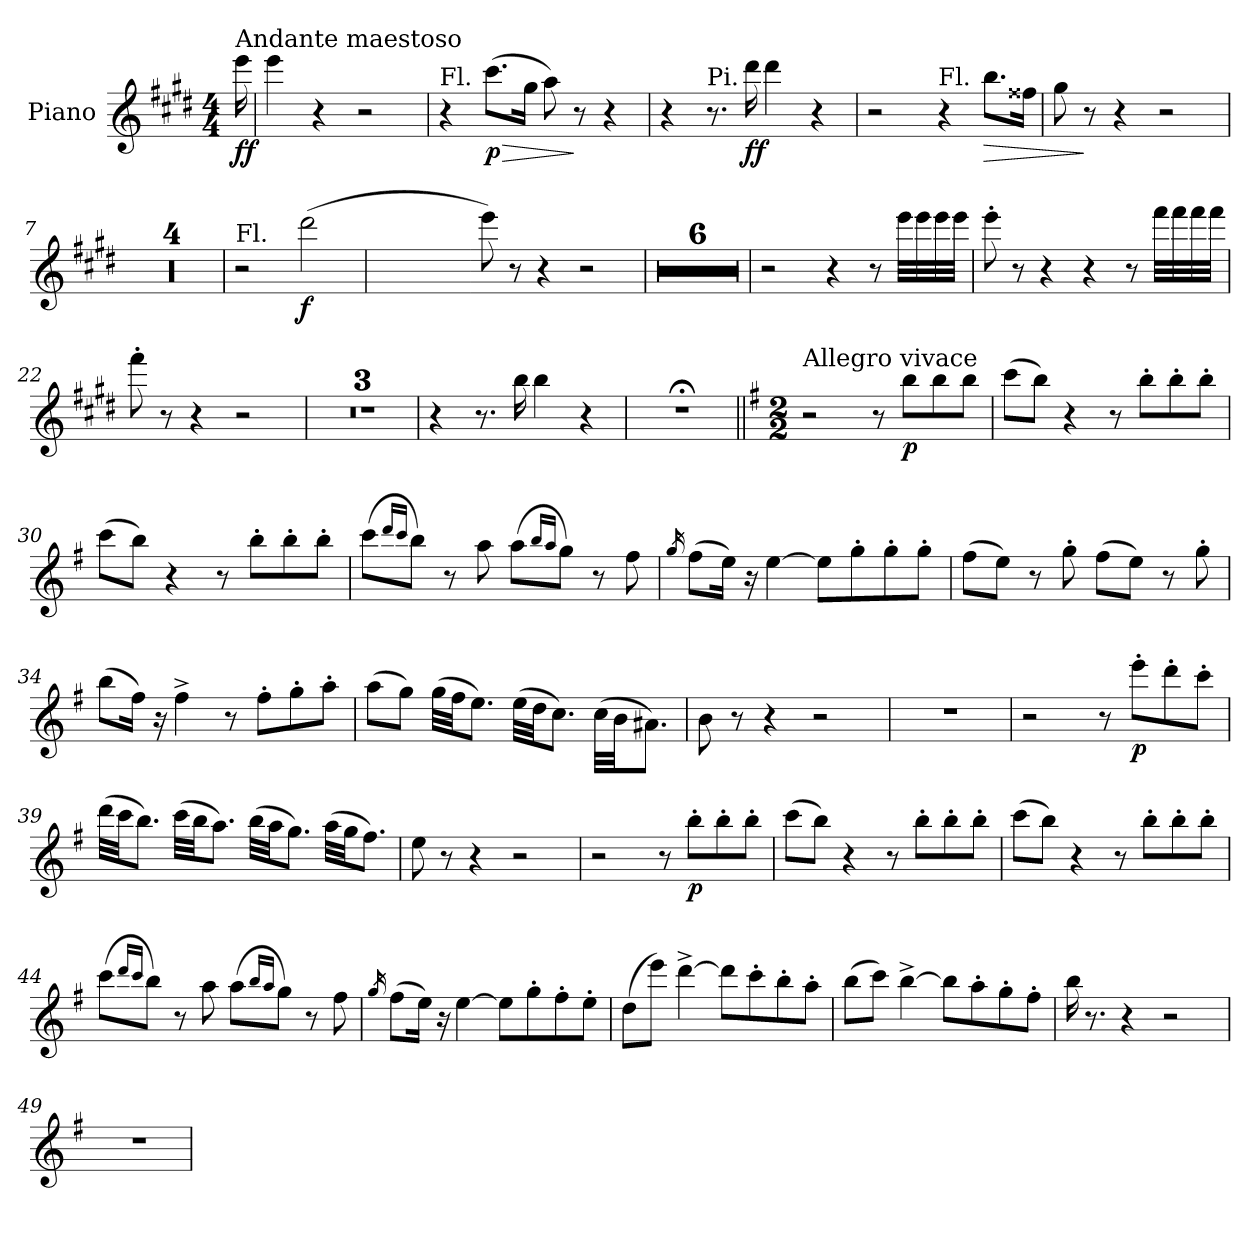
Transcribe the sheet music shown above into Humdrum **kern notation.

**kern	**dynam
*part1	*part1
*staff1	*staff1
*I"Piano	*
*I'Pno	*
*clefG2	*
*k[f#c#g#d#]	*
*E:	*
*M4/4	*
=1	=1
!LO:TX:a:t=Andante maestoso	!
!	!LO:DY:b
16eee\	ff
=2	=2
4eee\	.
4r	.
2r	.
=3	=3
!LO:TX:a:t=Fl.	!
4r	.
!	!LO:HP:b
!	!LO:DY:n=1:b
(>8.ccc#\L	> p
16gg#\Jk	.
8aa\)	.
8r	]
4r	.
=4	=4
4r	.
!LO:TX:a:t=Pi.	!
8.r	.
!	!LO:DY:b
16ddd#\	ff
4ddd#\	.
4r	.
=5	=5
2r	.
!LO:TX:a:t=Fl.	!
4r	.
!	!LO:HP:b
8.bb\L	>
16ff##X\Jk	.
=6	=6
8gg#\	.
8r	]
4r	.
2r	.
=7	=7
1r	.
=8	=8
1r	.
=9	=9
1r	.
=10	=10
1r	.
=11	=11
!LO:TX:a:t=Fl.	!
2r	.
!	!LO:DY:b
(>2ddd#\	f
=12	=12
1ryy	.
!!LO:LB:g=z
=13-	=13-
8eee\)	.
8r	.
4r	.
2r	.
=14	=14
1r	.
=15	=15
1r	.
=16	=16
1r	.
=17	=17
1r	.
=18	=18
1r	.
=19	=19
1r	.
=20	=20
2r	.
4r	.
8r	.
32eee\LLL	.
32eee\	.
32eee\	.
32eee\JJJ	.
=21	=21
8eee'\	.
8r	.
4r	.
4r	.
8r	.
32fff#\LLL	.
32fff#\	.
32fff#\	.
32fff#\JJJ	.
=22	=22
8fff#'\	.
8r	.
4r	.
2r	.
!!LO:LB:g=z
=23	=23
1r	.
=24	=24
1r	.
=25	=25
1r	.
=26	=26
4r	.
8.r	.
16bb\	.
4bb\	.
4r	.
=27	=27
1r;<	.
=28||	=28||
*k[f#]	*
*G:	*
*M2/2	*
!LO:TX:a:t=Allegro vivace	!
2r	.
8r	.
!	!LO:DY:b
8bb\L	p
8bb\	.
8bb\J	.
=29	=29
(>8ccc\L	.
8bb\J)	.
4r	.
8r	.
8bb'\L	.
8bb'\	.
8bb'\J	.
=30	=30
(>8ccc\L	.
8bb\J)	.
4r	.
8r	.
8bb'\L	.
8bb'\	.
8bb'\J	.
!!LO:LB:g=z
=31	=31
(>8ccc\L	.
16qddd/LL	.
16qccc/JJ	.
8bb\J)	.
8r	.
8aa\	.
(>8aa\L	.
16qbb/LL	.
16qaa/JJ	.
8gg\J)	.
8r	.
8ff#\	.
=32	=32
16qgg/	.
(>8ff#\L	.
16ee\Jk)	.
16r	.
[4ee\	.
8ee\L]	.
8gg'\	.
8gg'\	.
8gg'\J	.
=33	=33
(>8ff#\L	.
8ee\J)	.
8r	.
8gg'\	.
(>8ff#\L	.
8ee\J)	.
8r	.
8gg'\	.
=34	=34
(>8bb\L	.
16ff#\Jk)	.
16r	.
4ff#^\	.
8r	.
8ff#'\L	.
8gg'\	.
8aa'\J	.
!!LO:LB:g=z
=35	=35
(>8aa\L	.
8gg\J)	.
(>32gg\LLL	.
32ff#\JJ	.
8.ee\J)	.
(>32ee\LLL	.
32dd\JJ	.
8.cc\J)	.
(>32cc\LLL	.
32b\JJ	.
8.a#X\J)	.
=36	=36
8b\	.
8r	.
4r	.
2r	.
=37	=37
1r	.
=38	=38
2r	.
8r	.
!	!LO:DY:b
8eee'\L	p
8ddd'\	.
8ccc'\J	.
=39	=39
(>32ddd\LLL	.
32ccc\JJ	.
8.bb\J)	.
(>32ccc\LLL	.
32bb\JJ	.
8.aa\J)	.
(>32bb\LLL	.
32aa\JJ	.
8.gg\J)	.
(>32aa\LLL	.
32gg\JJ	.
8.ff#\J)	.
!!LO:LB:g=z
=40	=40
8ee\	.
8r	.
4r	.
2r	.
=41	=41
2r	.
8r	.
!	!LO:DY:b
8bb'\L	p
8bb'\	.
8bb'\J	.
=42	=42
(>8ccc\L	.
8bb\J)	.
4r	.
8r	.
8bb'\L	.
8bb'\	.
8bb'\J	.
=43	=43
(>8ccc\L	.
8bb\J)	.
4r	.
8r	.
8bb'\L	.
8bb'\	.
8bb'\J	.
=44	=44
(>8ccc\L	.
16qddd/LL	.
16qccc/JJ	.
8bb\J)	.
8r	.
8aa\	.
(>8aa\L	.
16qbb/LL	.
16qaa/JJ	.
8gg\J)	.
8r	.
8ff#\	.
!!LO:LB:g=z
=45	=45
16qgg/	.
(>8ff#\L	.
16ee\Jk)	.
16r	.
[4ee\	.
8ee\L]	.
8gg'\	.
8ff#'\	.
8ee'\J	.
=46	=46
(>8dd\L	.
8eee\J)	.
[4ddd^\	.
8ddd\L]	.
8ccc'\	.
8bb'\	.
8aa'\J	.
=47	=47
(>8bb\L	.
8ccc\J)	.
[4bb^\	.
8bb\L]	.
8aa'\	.
8gg'\	.
8ff#'\J	.
=48	=48
16bb\	.
8.r	.
4r	.
2r	.
=49	=49
1r	.
=	=
*-	*-
